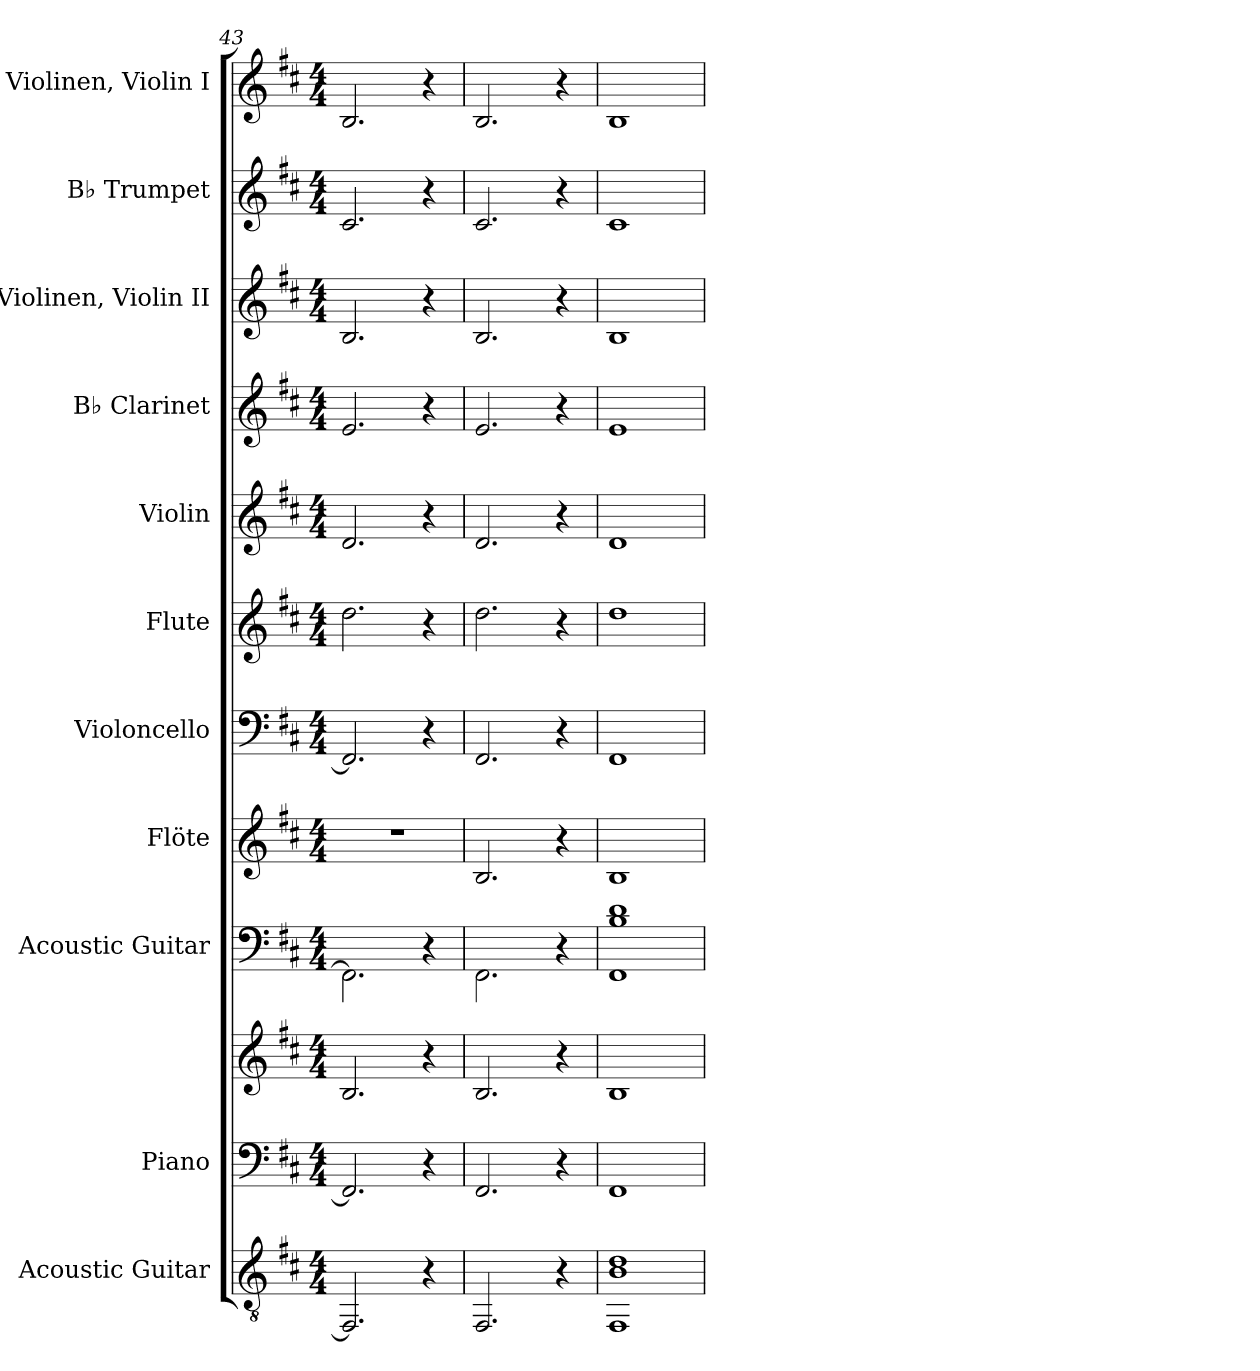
**kern	**kern	**kern	**kern	**kern	**kern	**kern	**kern	**kern	**kern	**kern	**kern
*part11	*part10	*part10	*part9	*part8	*part7	*part6	*part5	*part4	*part3	*part2	*part1
*staff12	*staff11	*staff10	*staff9	*staff8	*staff7	*staff6	*staff5	*staff4	*staff3	*staff2	*staff1
*I"Acoustic Guitar	*I"Piano	*	*I"Acoustic Guitar	*I"Flöte	*I"Violoncello	*I"Flute	*I"Violin	*I"B♭ Clarinet	*I"Violinen, Violin II	*I"B♭ Trumpet	*I"Violinen, Violin I
*I'Guit.	*I'Pno.	*	*I'Guit.	*I'Fl.	*I'Vc.	*I'Fl.	*I'Vln.	*I'B♭ Cl.	*I'Vln.	*I'B♭ Tpt.	*I'Vln.
*clefGv2	*clefF4	*clefG2	*	*clefG2	*clefF4	*clefG2	*clefG2	*clefG2	*clefG2	*clefG2	*clefG2
*	*	*	*	*	*	*	*	*ITrd1c2	*	*ITrd1c2	*
*k[f#c#]	*k[f#c#]	*k[f#c#]	*k[f#c#]	*k[f#c#]	*k[f#c#]	*k[f#c#]	*k[f#c#]	*k[]	*k[f#c#]	*k[]	*k[f#c#]
*M4/4	*M4/4	*M4/4	*M4/4	*M4/4	*M4/4	*M4/4	*M4/4	*M4/4	*M4/4	*M4/4	*M4/4
=43	=43	=43	=43	=43	=43	=43	=43	=43	=43	=43	=43
2.FF#/]	2.FF#/]	2.B/	2.FF#\]	1r	2.FF#/]	2.dd\	2.d/	2.d/	2.B/	2.B/	2.B/
4r	4r	4r	4r	.	4r	4r	4r	4r	4r	4r	4r
=44	=44	=44	=44	=44	=44	=44	=44	=44	=44	=44	=44
2.FF#/	2.FF#/	2.B/	2.FF#\	2.B/	2.FF#/	2.dd\	2.d/	2.d/	2.B/	2.B/	2.B/
4r	4r	4r	4r	4r	4r	4r	4r	4r	4r	4r	4r
=45	=45	=45	=45	=45	=45	=45	=45	=45	=45	=45	=45
1FF# 1B 1d	1FF#	1B	1FF# 1B 1d	1B	1FF#	1dd	1d	1d	1B	1B	1B
=	=	=	=	=	=	=	=	=	=	=	=
*-	*-	*-	*-	*-	*-	*-	*-	*-	*-	*-	*-
